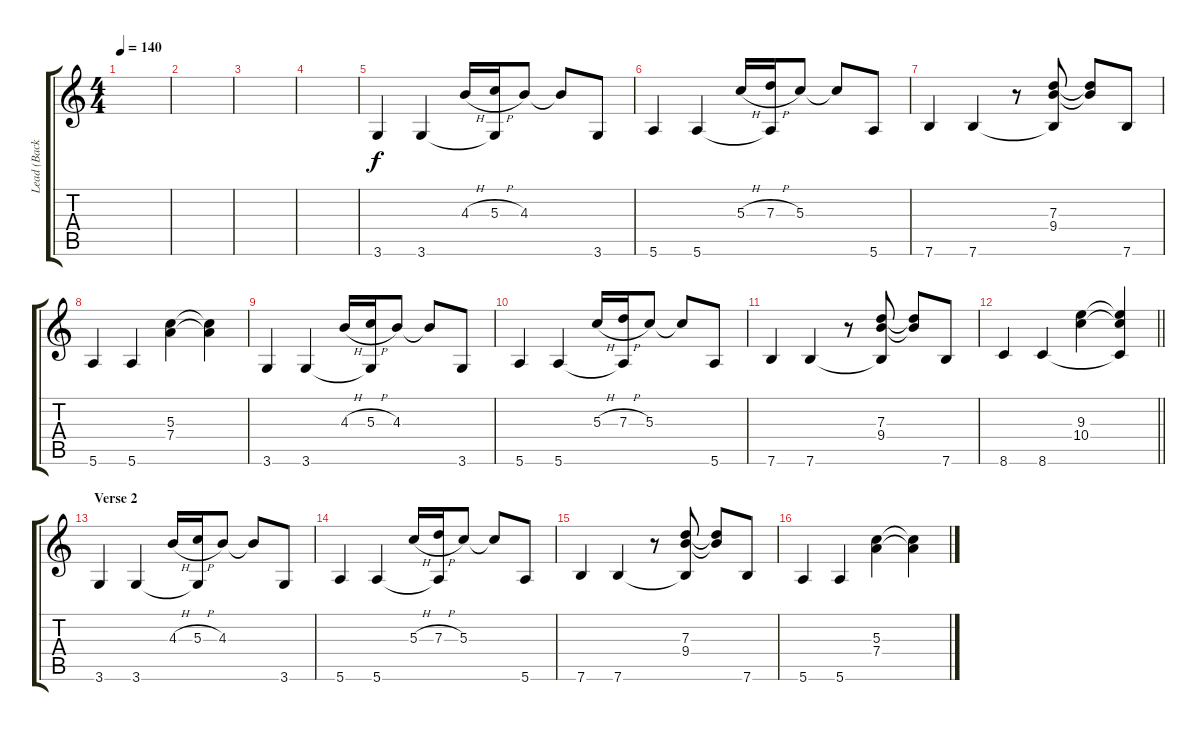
\track ("Lead (Back)" "Lead (Back") {instrument electricguitarjazz}
\staff {score tabs}
\tuning (E4 B3 G3 D3 A2 E2) {hide}
\ts (4 4)
\tempo 140
\clef g2
\ks c
|
|
|
|
3.6.4 3.6.4 4.3{h}.16 (5.3{h} 3.6{t}).16 4.3.8 4.3{t}.8 3.6.8 |
5.6.4 5.6.4 5.3{h}.16 (7.3{h} 5.6{t}).16 5.3.8 5.3{t}.8 5.6.8 |
7.6.4 7.6.4 r.8 (7.3 9.4 7.6{t}).8 (7.3{t} 9.4{t}).8 7.6.8 |
5.6.4 5.6.4 (5.3 7.4).4 (5.3{t} 7.4{t}).4 |
3.6.4 3.6.4 4.3{h}.16 (5.3{h} 3.6{t}).16 4.3.8 4.3{t}.8 3.6.8 |
5.6.4 5.6.4 5.3{h}.16 (7.3{h} 5.6{t}).16 5.3.8 5.3{t}.8 5.6.8 |
7.6.4 7.6.4 r.8 (7.3 9.4 7.6{t}).8 (7.3{t} 9.4{t}).8 7.6.8 |
\barLineRight lightlight
8.6.4 8.6.4 (9.3 10.4).4 (9.3{t} 10.4{t} 8.6{t}).4 |
\section ("" "Verse 2")
3.6.4 3.6.4 4.3{h}.16 (5.3{h} 3.6{t}).16 4.3.8 4.3{t}.8 3.6.8 |
5.6.4 5.6.4 5.3{h}.16 (7.3{h} 5.6{t}).16 5.3.8 5.3{t}.8 5.6.8 |
7.6.4 7.6.4 r.8 (7.3 9.4 7.6{t}).8 (7.3{t} 9.4{t}).8 7.6.8 |
5.6.4 5.6.4 (5.3 7.4).4 (5.3{t} 7.4{t}).4
